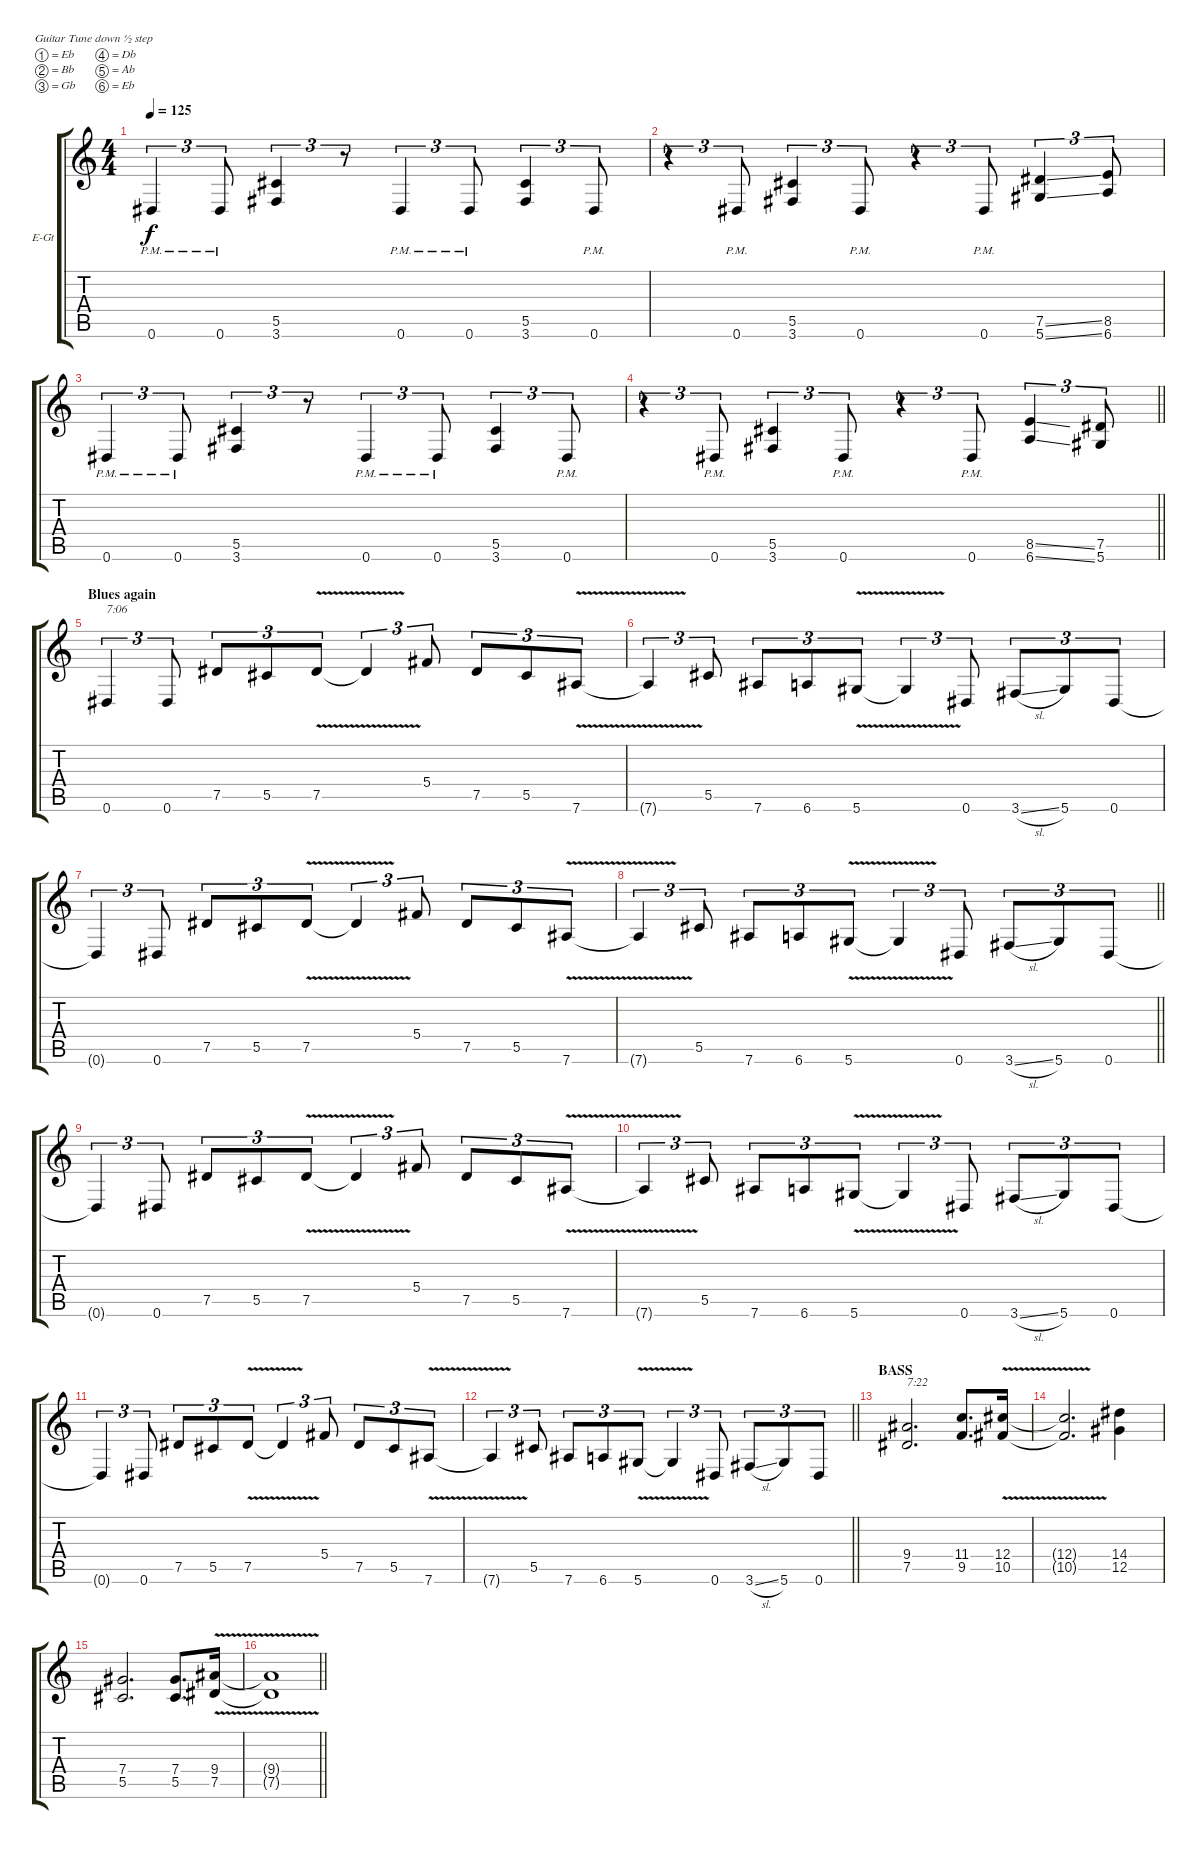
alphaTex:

\bracketExtendMode groupsimilarinstruments
\firstSystemTrackNameOrientation horizontal
\otherSystemsTrackNameOrientation horizontal
\track ("Tony" "E-Gt") {instrument distortionguitar}
\staff {score tabs}
\tuning (Eb4 Bb3 Gb3 Db3 Ab2 Eb2)
\ts (4 4)
\tempo 125
\clef g2
\ks c
0.6{pm}.4{tu (3 2) dy f} 0.6{pm}.8{tu (3 2)} (5.5 3.6).4{tu (3 2)} r.8{tu (3 2)} 0.6{pm}.4{tu (3 2)} 0.6{pm}.8{tu (3 2)} (5.5 3.6).4{tu (3 2)} 0.6{pm}.8{tu (3 2)} |
r.4{tu (3 2)} 0.6{pm}.8{tu (3 2)} (5.5 3.6).4{tu (3 2)} 0.6{pm}.8{tu (3 2)} r.4{tu (3 2)} 0.6{pm}.8{tu (3 2)} (7.5{ss} 5.6{ss}).4{tu (3 2)} (8.5 6.6).8{tu (3 2)} |
0.6{pm}.4{tu (3 2)} 0.6{pm}.8{tu (3 2)} (5.5 3.6).4{tu (3 2)} r.8{tu (3 2)} 0.6{pm}.4{tu (3 2)} 0.6{pm}.8{tu (3 2)} (5.5 3.6).4{tu (3 2)} 0.6{pm}.8{tu (3 2)} |
\barLineRight lightlight
r.4{tu (3 2)} 0.6{pm}.8{tu (3 2)} (5.5 3.6).4{tu (3 2)} 0.6{pm}.8{tu (3 2)} r.4{tu (3 2)} 0.6{pm}.8{tu (3 2)} (8.5{ss} 6.6{ss}).4{tu (3 2)} (7.5 5.6).8{tu (3 2)} |
\section ("" "Blues again")
0.6.4{tu (3 2) txt "7:06"} 0.6.8{tu (3 2)} 7.5.8{tu (3 2)} 5.5.8{tu (3 2)} 7.5{v}.8{tu (3 2)} 7.5{v t}.4{tu (3 2)} 5.4.8{tu (3 2)} 7.5.8{tu (3 2)} 5.5.8{tu (3 2)} 7.6{v}.8{tu (3 2)} |
7.6{v t}.4{tu (3 2)} 5.5.8{tu (3 2)} 7.6.8{tu (3 2)} 6.6.8{tu (3 2)} 5.6{v}.8{tu (3 2)} 5.6{v t}.4{tu (3 2)} 0.6.8{tu (3 2)} 3.6{sl}.8{tu (3 2)} 5.6.8{tu (3 2)} 0.6.8{tu (3 2)} |
0.6{t}.4{tu (3 2)} 0.6.8{tu (3 2)} 7.5.8{tu (3 2)} 5.5.8{tu (3 2)} 7.5{v}.8{tu (3 2)} 7.5{v t}.4{tu (3 2)} 5.4.8{tu (3 2)} 7.5.8{tu (3 2)} 5.5.8{tu (3 2)} 7.6{v}.8{tu (3 2)} |
\barLineRight lightlight
7.6{v t}.4{tu (3 2)} 5.5.8{tu (3 2)} 7.6.8{tu (3 2)} 6.6.8{tu (3 2)} 5.6{v}.8{tu (3 2)} 5.6{v t}.4{tu (3 2)} 0.6.8{tu (3 2)} 3.6{sl}.8{tu (3 2)} 5.6.8{tu (3 2)} 0.6.8{tu (3 2)} |
0.6{t}.4{tu (3 2)} 0.6.8{tu (3 2)} 7.5.8{tu (3 2)} 5.5.8{tu (3 2)} 7.5{v}.8{tu (3 2)} 7.5{v t}.4{tu (3 2)} 5.4.8{tu (3 2)} 7.5.8{tu (3 2)} 5.5.8{tu (3 2)} 7.6{v}.8{tu (3 2)} |
7.6{v t}.4{tu (3 2)} 5.5.8{tu (3 2)} 7.6.8{tu (3 2)} 6.6.8{tu (3 2)} 5.6{v}.8{tu (3 2)} 5.6{v t}.4{tu (3 2)} 0.6.8{tu (3 2)} 3.6{sl}.8{tu (3 2)} 5.6.8{tu (3 2)} 0.6.8{tu (3 2)} |
0.6{t}.4{tu (3 2)} 0.6.8{tu (3 2)} 7.5.8{tu (3 2)} 5.5.8{tu (3 2)} 7.5{v}.8{tu (3 2)} 7.5{v t}.4{tu (3 2)} 5.4.8{tu (3 2)} 7.5.8{tu (3 2)} 5.5.8{tu (3 2)} 7.6{v}.8{tu (3 2)} |
\barLineRight lightlight
7.6{v t}.4{tu (3 2)} 5.5.8{tu (3 2)} 7.6.8{tu (3 2)} 6.6.8{tu (3 2)} 5.6{v}.8{tu (3 2)} 5.6{v t}.4{tu (3 2)} 0.6.8{tu (3 2)} 3.6{sl}.8{tu (3 2)} 5.6.8{tu (3 2)} 0.6.8{tu (3 2)} |
\section ("" "BASS")
(9.4 7.5).2{d txt "7:22"} (11.4 9.5).8{d} (12.4 10.5{v}).16 |
(12.4{t} 10.5{v t}).2{d} (14.4 12.5).4 |
(7.4 5.5).2{d} (7.4 5.5).8{d} (9.4 7.5{v}).16 |
\barLineRight lightlight
(9.4{t} 7.5{v t}).1
